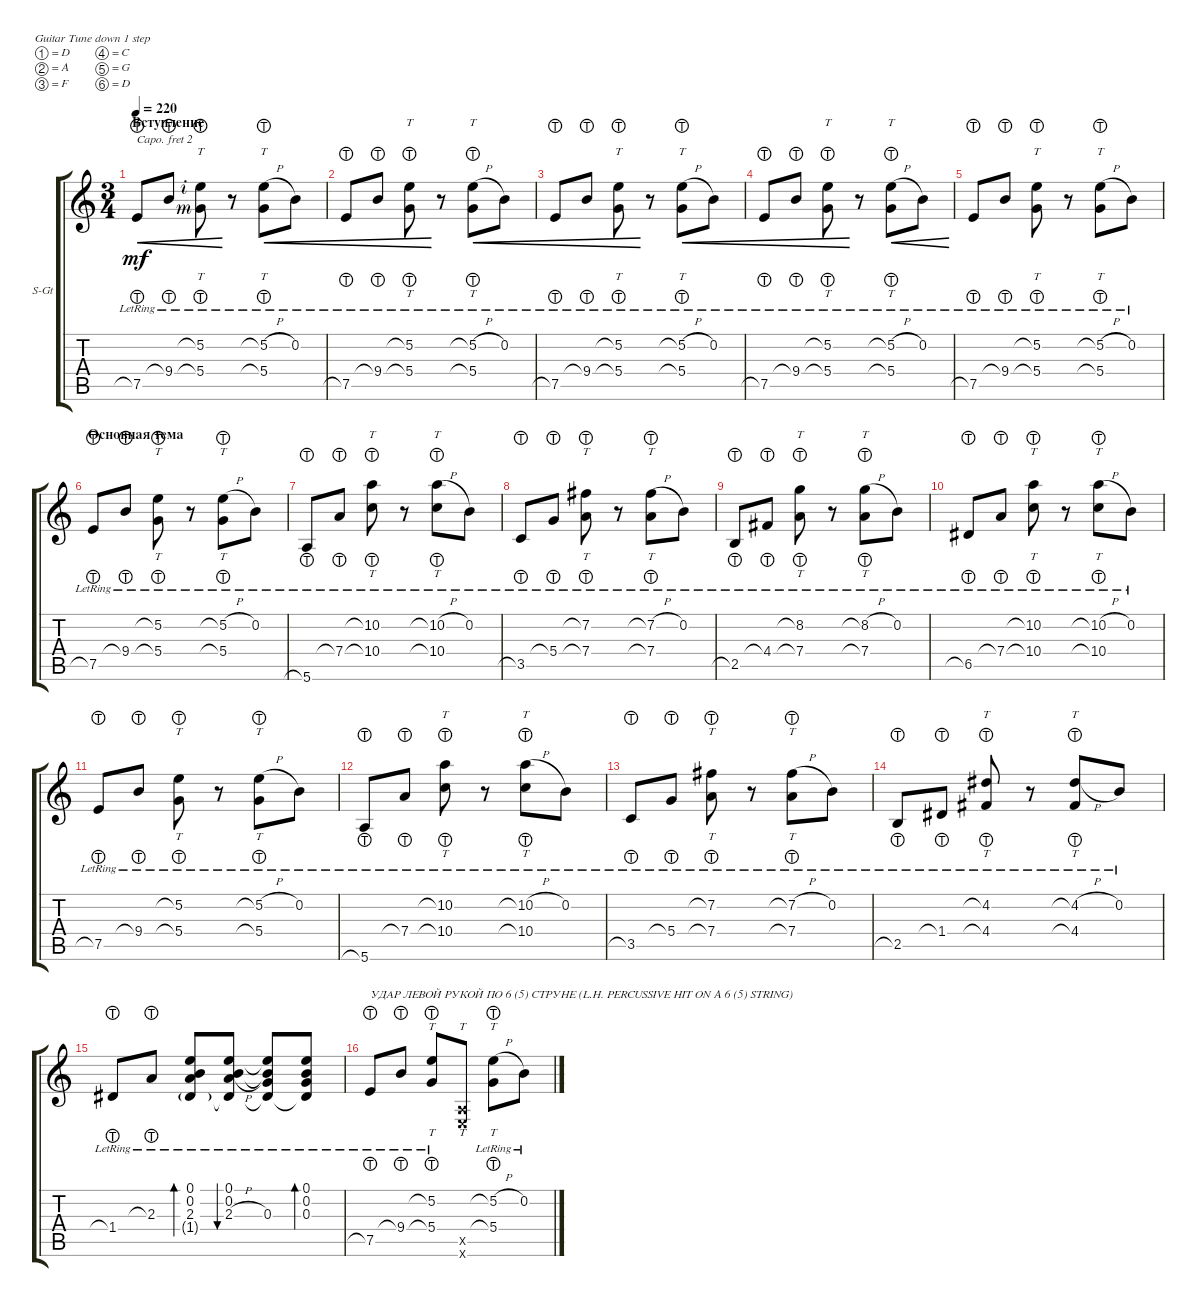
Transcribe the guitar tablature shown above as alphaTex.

\defaultSystemsLayout 4
\bracketExtendMode groupsimilarinstruments
\firstSystemTrackNameOrientation horizontal
\otherSystemsTrackNameOrientation horizontal
\track ("Steel Guitar" "S-Gt") {instrument acousticguitarsteel}
\staff {score tabs}
\capo 2
\tuning (D4 A3 F3 C3 G2 D2)
\ts (3 4)
\section ("" "Вступление")
\tempo 220
\clef g2
\ks c
7.5{lht lr}.8{cre dy mf instrument acousticguitarsteel} 9.4{lht lr}.8{cre} (5.2{lht lr rf 2} 5.4{lht lr rf 3}).8{tt cre} r.8 (5.4{lht lr} 5.2{h lht lr}).8{tt cre} 0.2{lr}.8{cre} |
7.5{lht lr}.8{cre} 9.4{lht lr}.8{cre} (5.2{lht lr} 5.4{lht lr}).8{tt cre} r.8 (5.4{lht lr} 5.2{h lht lr}).8{tt cre} 0.2{lr}.8{cre} |
7.5{lht lr}.8{cre} 9.4{lht lr}.8{cre} (5.2{lht lr} 5.4{lht lr}).8{tt cre} r.8 (5.4{lht lr} 5.2{h lht lr}).8{tt cre} 0.2{lr}.8{cre} |
7.5{lht lr}.8{cre} 9.4{lht lr}.8{cre} (5.2{lht lr} 5.4{lht lr}).8{tt cre} r.8 (5.4{lht lr} 5.2{h lht lr}).8{tt cre} 0.2{lr}.8{cre} |
7.5{lht lr}.8 9.4{lht lr}.8 (5.2{lht lr} 5.4{lht lr}).8{tt} r.8 (5.4{lht lr} 5.2{h lht lr}).8{tt} 0.2{lr}.8 |
\section ("" "Основная тема")
7.5{lht lr}.8 9.4{lht lr}.8 (5.2{lht lr} 5.4{lht lr}).8{tt} r.8 (5.4{lht lr} 5.2{h lht lr}).8{tt} 0.2{lr}.8 |
5.6{lht lr}.8 7.4{lht lr}.8 (10.2{lht lr} 10.4{lht lr}).8{tt} r.8 (10.4{lht lr} 10.2{h lht lr}).8{tt} 0.2{lr}.8 |
3.5{lht lr}.8 5.4{lht lr}.8 (7.2{lht lr} 7.4{lht lr}).8{tt} r.8 (7.2{h lht lr} 7.4{lht lr}).8{tt} 0.2{lr}.8 |
2.5{lht lr}.8 4.4{lht lr}.8 (8.2{lht lr} 7.4{lht lr}).8{tt} r.8 (8.2{h lht lr} 7.4{lht lr}).8{tt} 0.2{lr}.8 |
6.5{lht lr}.8 7.4{lht lr}.8 (10.2{lht lr} 10.4{lht lr}).8{tt} r.8 (10.2{h lht lr} 10.4{lht lr}).8{tt} 0.2{lr}.8 |
7.5{lht lr}.8 9.4{lht lr}.8 (5.2{lht lr} 5.4{lht lr}).8{tt} r.8 (5.4{lht lr} 5.2{h lht lr}).8{tt} 0.2{lr}.8 |
5.6{lht lr}.8 7.4{lht lr}.8 (10.2{lht lr} 10.4{lht lr}).8{tt} r.8 (10.4{lht lr} 10.2{h lht lr}).8{tt} 0.2{lr}.8 |
3.5{lht lr}.8 5.4{lht lr}.8 (7.2{lht lr} 7.4{lht lr}).8{tt} r.8 (7.2{h lht lr} 7.4{lht lr}).8{tt} 0.2{lr}.8 |
2.5{lht lr}.8 1.4{lht lr}.8 (4.2{lht lr} 4.4{lht lr}).8{tt} r.8 (4.2{h lht lr} 4.4{lht lr}).8{tt} 0.2{lr}.8 |
1.4{lht lr}.8 2.3{lht lr}.8 (2.3{lr} 0.1{lr} 0.2{lr} 1.4{g lr}).8{bd 30} (2.3{h lr} 0.2{lr} 0.1{lr} 1.4{lr t}).8{bu 30} (0.3{lr} 0.1{lr t} 0.2{lr t} 1.4{lr t}).8 (0.1{lr} 0.2{lr} 0.3{lr} 1.4{lr t}).8{bd 30} |
7.5{lht lr}.8{txt "УДАР ЛЕВОЙ РУКОЙ ПО 6 (5) СТРУНЕ (L.H. PERCUSSIVE HIT ON A 6 (5) STRING)"} 9.4{lht lr}.8 (5.2{lht lr} 5.4{lht lr}).8{tt} (0.6{x} 0.5{x}).8{tt} (5.4{lht lr} 5.2{h lht lr}).8{tt} 0.2{lr}.8
